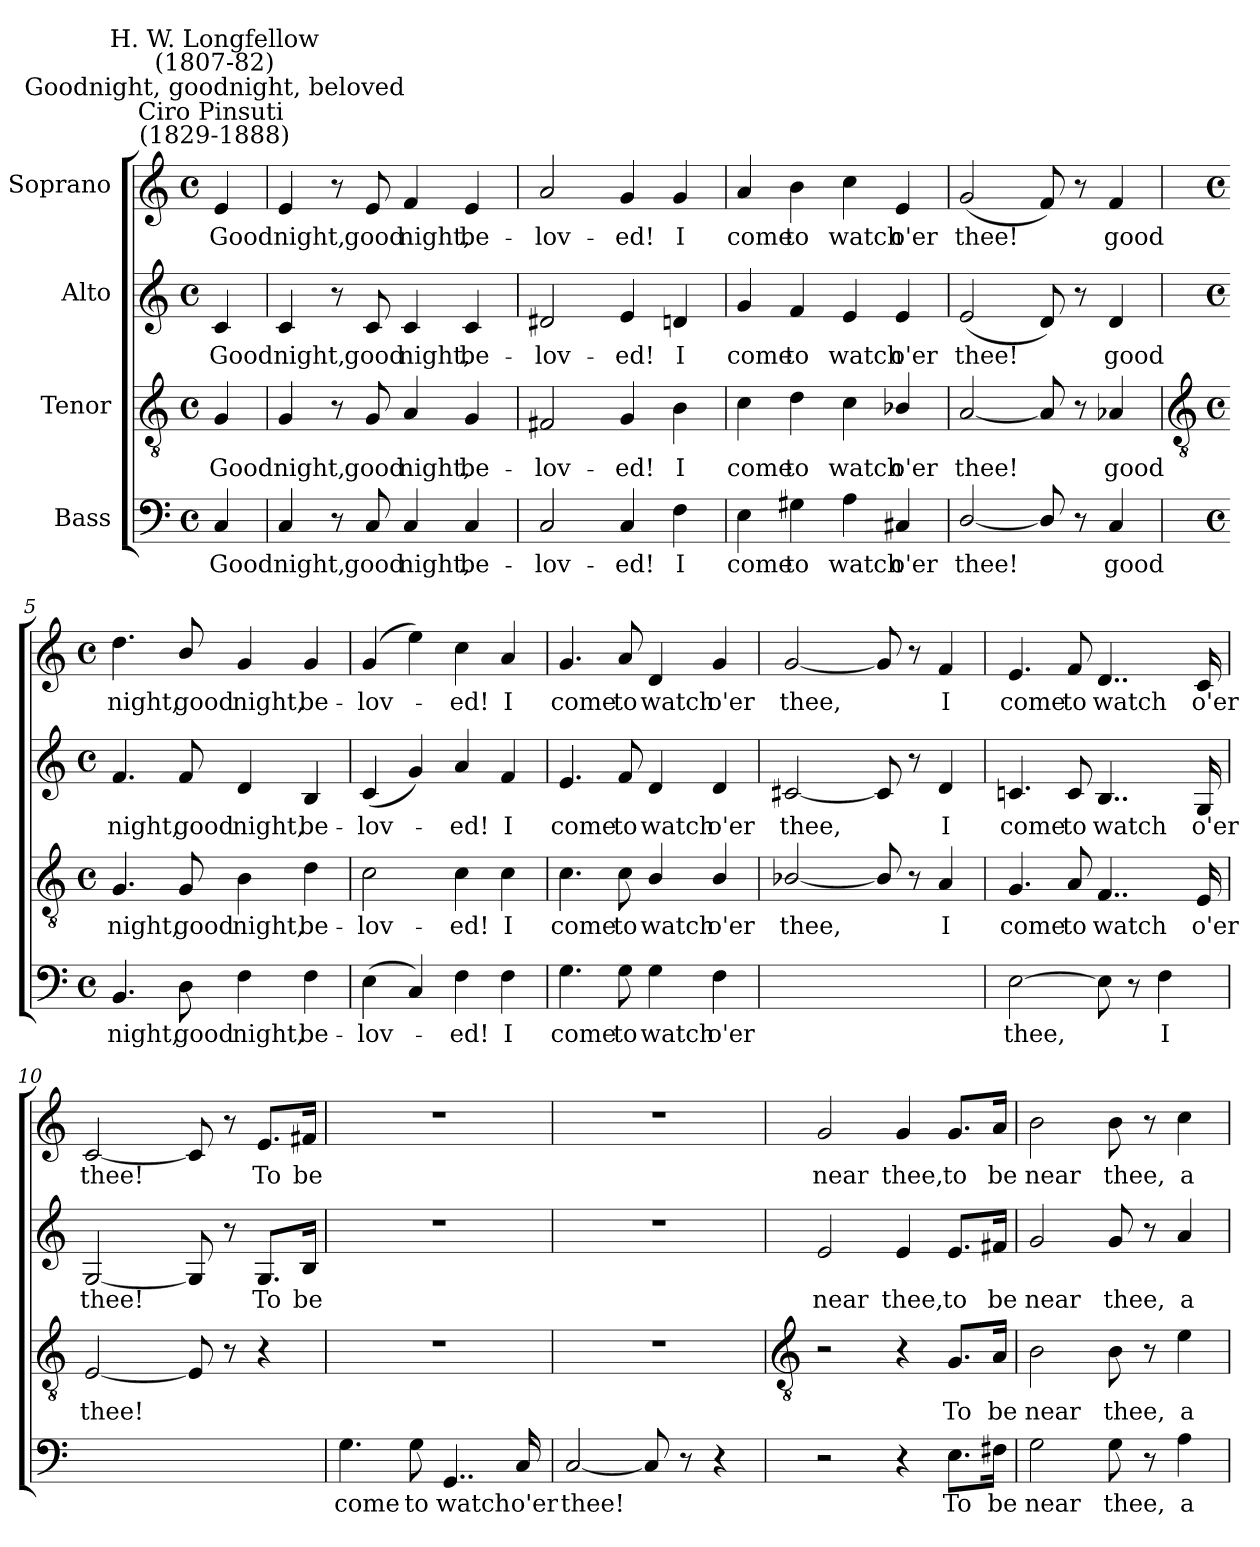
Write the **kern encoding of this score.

**kern	**text	**kern	**text	**kern	**text	**kern	**text
*part4	*part4	*part3	*part3	*part2	*part2	*part1	*part1
*staff4	*staff4	*staff3	*staff3	*staff2	*staff2	*staff1	*staff1
*I"Bass	*	*I"Tenor	*	*I"Alto	*	*I"Soprano	*
*clefF4	*	*clefGv2	*	*clefG2	*	*clefG2	*
*k[]	*	*k[]	*	*k[]	*	*k[]	*
*C:	*	*C:	*	*C:	*	*C:	*
*M4/4	*	*M4/4	*	*M4/4	*	*M4/4	*
*met(c)	*	*met(c)	*	*met(c)	*	*met(c)	*
=	=	=	=	=	=	=	=
!	!	!	!	!	!	!LO:TX:a:cj:t=Ciro Pinsuti \n(1829-1888)	!
!	!	!	!	!	!	!LO:TX:a:cj:t=Goodnight, goodnight, beloved	!
!	!	!	!	!	!	!LO:TX:a:cj:t=H. W. Longfellow\n(1807-82)	!
!	!LO:LY:b	!	!LO:LY:b	!	!LO:LY:b	!	!LO:LY:b
4C	Good	4G	Good	4c	Good	4e	Good
=1	=1	=1	=1	=1	=1	=1	=1
!	!LO:LY:b	!	!LO:LY:b	!	!LO:LY:b	!	!LO:LY:b
4C	night,	4G	night,	4c	night,	4e	night,
8r	.	8r	.	8r	.	8r	.
!	!LO:LY:b	!	!LO:LY:b	!	!LO:LY:b	!	!LO:LY:b
8C	good	8G	good	8c	good	8e	good
!	!LO:LY:b	!	!LO:LY:b	!	!LO:LY:b	!	!LO:LY:b
4C	night,	4A	night,	4c	night,	4f	night,
!	!LO:LY:b	!	!LO:LY:b	!	!LO:LY:b	!	!LO:LY:b
4C	be-	4G	be-	4c	be-	4e	be-
=2	=2	=2	=2	=2	=2	=2	=2
!	!LO:LY:b	!	!LO:LY:b	!	!LO:LY:b	!	!LO:LY:b
2C	-lov-	2F#X	-lov-	2d#X	-lov-	2a	-lov-
!	!LO:LY:b	!	!LO:LY:b	!	!LO:LY:b	!	!LO:LY:b
4C	-ed!	4G	-ed!	4e	-ed!	4g	-ed!
!	!LO:LY:b	!	!LO:LY:b	!	!LO:LY:b	!	!LO:LY:b
4F	I	4B	I	4dn	I	4g	I
=3	=3	=3	=3	=3	=3	=3	=3
!	!LO:LY:b	!	!LO:LY:b	!	!LO:LY:b	!	!LO:LY:b
4E	come	4c	come	4g	come	4a	come
!	!LO:LY:b	!	!LO:LY:b	!	!LO:LY:b	!	!LO:LY:b
4G#X	to	4d	to	4f	to	4b	to
!	!LO:LY:b	!	!LO:LY:b	!	!LO:LY:b	!	!LO:LY:b
4A	watch	4c	watch	4e	watch	4cc	watch
!	!LO:LY:b	!	!LO:LY:b	!	!LO:LY:b	!	!LO:LY:b
4C#X	o'er	4B-X/	o'er	4e	o'er	4e	o'er
=4	=4	=4	=4	=4	=4	=4	=4
!	!LO:LY:b	!	!LO:LY:b	!	!LO:LY:b	!	!LO:LY:b
[2D/	thee!	[2A	thee!	(<2e	thee!	(<2g	thee!
8D/]	.	8A]	.	8d)	.	8f)	.
8r	.	8r	.	8r	.	8r	.
!	!LO:LY:b	!	!LO:LY:b	!	!LO:LY:b	!	!LO:LY:b
4C	good	4A-X	good	4d	good	4f	good
!!LO:LB:g=z
=5	=5	=5	=5	=5	=5	=5	=5
*	*	*clefGv2	*	*	*	*	*
*M4/4	*	*M4/4	*	*M4/4	*	*M4/4	*
*met(c)	*	*met(c)	*	*met(c)	*	*met(c)	*
!	!LO:LY:b	!	!LO:LY:b	!	!LO:LY:b	!	!LO:LY:b
4.BB	night,	4.G	night,	4.f	night,	4.dd	night,
!	!LO:LY:b	!	!LO:LY:b	!	!LO:LY:b	!	!LO:LY:b
8D	good	8G	good	8f	good	8b/	good
!	!LO:LY:b	!	!LO:LY:b	!	!LO:LY:b	!	!LO:LY:b
4F	night,	4B	night,	4d	night,	4g	night,
!	!LO:LY:b	!	!LO:LY:b	!	!LO:LY:b	!	!LO:LY:b
4F	be-	4d	be-	4B	be-	4g	be-
=6	=6	=6	=6	=6	=6	=6	=6
!	!LO:LY:b	!	!LO:LY:b	!	!LO:LY:b	!	!LO:LY:b
(<4E	-lov-	2c	-lov-	(<4c	-lov-	(4g	-lov-
4C)	.	.	.	4g)	.	4ee)	.
!	!LO:LY:b	!	!LO:LY:b	!	!LO:LY:b	!	!LO:LY:b
4F	-ed!	4c	-ed!	4a	ed!	4cc	ed!
!	!LO:LY:b	!	!LO:LY:b	!	!LO:LY:b	!	!LO:LY:b
4F	I	4c	I	4f	I	4a	I
=7	=7	=7	=7	=7	=7	=7	=7
!	!LO:LY:b	!	!LO:LY:b	!	!LO:LY:b	!	!LO:LY:b
4.G	come	4.c	come	4.e	come	4.g	come
!	!LO:LY:b	!	!LO:LY:b	!	!LO:LY:b	!	!LO:LY:b
8G	to	8c	to	8f	to	8a	to
!	!LO:LY:b	!	!LO:LY:b	!	!LO:LY:b	!	!LO:LY:b
4G	watch	4B/	watch	4d	watch	4d	watch
!	!LO:LY:b	!	!LO:LY:b	!	!LO:LY:b	!	!LO:LY:b
4F	o'er	4B/	o'er	4d	o'er	4g	o'er
=8	=8	=8	=8	=8	=8	=8	=8
!	!	!	!LO:LY:b	!	!LO:LY:b	!	!LO:LY:b
4ryy	.	[2B-X/	thee,	[2c#X	thee,	[2g	thee,
4ryy	.	.	.	.	.	.	.
4ryy	.	8B-/]	.	8c#]	.	8g]	.
.	.	8r	.	8r	.	8r	.
!	!	!	!LO:LY:b	!	!LO:LY:b	!	!LO:LY:b
4ryy	.	4A	I	4d	I	4f	I
=9	=9	=9	=9	=9	=9	=9	=9
!	!LO:LY:b	!	!LO:LY:b	!	!LO:LY:b	!	!LO:LY:b
[2E	thee,	4.G	come	4.cn	come	4.e	come
!	!	!	!LO:LY:b	!	!LO:LY:b	!	!LO:LY:b
.	.	8A	to	8c	to	8f	to
!	!	!	!LO:LY:b	!	!LO:LY:b	!	!LO:LY:b
8E]	.	4..F	watch	4..B	watch	4..d	watch
8r	.	.	.	.	.	.	.
!	!LO:LY:b	!	!	!	!	!	!
4F	I	.	.	.	.	.	.
!	!	!	!LO:LY:b	!	!LO:LY:b	!	!LO:LY:b
.	.	16E	o'er	16G	o'er	16c	o'er
=10	=10	=10	=10	=10	=10	=10	=10
!	!	!	!LO:LY:b	!	!LO:LY:b	!	!LO:LY:b
4ryy	.	[2E	thee!	[2G	thee!	[2c	thee!
4ryy	.	.	.	.	.	.	.
4ryy	.	8E]	.	8G]	.	8c]	.
.	.	8r	.	8r	.	8r	.
!	!	!	!	!	!LO:LY:b	!	!LO:LY:b
4ryy	.	4r	.	8.G/L	To	8.e/L	To
!	!	!	!	!	!LO:LY:b	!	!LO:LY:b
.	.	.	.	16B/Jk	be	16f#X/Jk	be
=11	=11	=11	=11	=11	=11	=11	=11
!	!LO:LY:b	!	!	!	!	!	!
4.G	come	1r	.	1r	.	1r	.
!	!LO:LY:b	!	!	!	!	!	!
8G	to	.	.	.	.	.	.
!	!LO:LY:b	!	!	!	!	!	!
4..GG	watch	.	.	.	.	.	.
!	!LO:LY:b	!	!	!	!	!	!
16C	o'er	.	.	.	.	.	.
=12	=12	=12	=12	=12	=12	=12	=12
!	!LO:LY:b	!	!	!	!	!	!
[2C	thee!	1r	.	1r	.	1r	.
8C]	.	.	.	.	.	.	.
8r	.	.	.	.	.	.	.
4r	.	.	.	.	.	.	.
!!LO:LB:g=z
=13	=13	=13	=13	=13	=13	=13	=13
*	*	*clefGv2	*	*	*	*	*
!	!	!	!	!	!LO:LY:b	!	!LO:LY:b
2r	.	2r	.	2e	near	2g	near
!	!	!	!	!	!LO:LY:b	!	!LO:LY:b
4r	.	4r	.	4e	thee,	4g	thee,
!	!LO:LY:b	!	!LO:LY:b	!	!LO:LY:b	!	!LO:LY:b
8.E\L	To	8.G/L	To	8.e/L	to	8.g/L	to
!	!LO:LY:b	!	!LO:LY:b	!	!LO:LY:b	!	!LO:LY:b
16F#X\Jk	be	16A/Jk	be	16f#X/Jk	be	16a/Jk	be
=14	=14	=14	=14	=14	=14	=14	=14
!	!LO:LY:b	!	!LO:LY:b	!	!LO:LY:b	!	!LO:LY:b
2G	near	2B	near	2g	near	2b	near
!	!LO:LY:b	!	!LO:LY:b	!	!LO:LY:b	!	!LO:LY:b
8G	thee,	8B	thee,	8g	thee,	8b	thee,
8r	.	8r	.	8r	.	8r	.
!	!LO:LY:b	!	!LO:LY:b	!	!LO:LY:b	!	!LO:LY:b
4A	a-	4e	a-	4a	a-	4cc	a-
=	=	=	=	=	=	=	=
*-	*-	*-	*-	*-	*-	*-	*-
